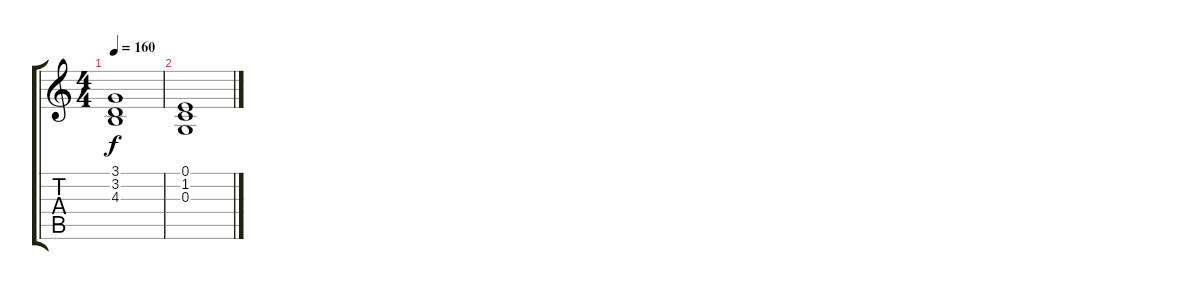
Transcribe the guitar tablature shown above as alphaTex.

\track "" {instrument stringensemble1}
\staff {score tabs}
\tuning (E4 B3 G3 D3 A2 E2) {hide}
\ts (4 4)
\tempo 160
\clef g2
\ks c
(3.1 3.2 4.3).1{dy f} |
(0.1 1.2 0.3).1
